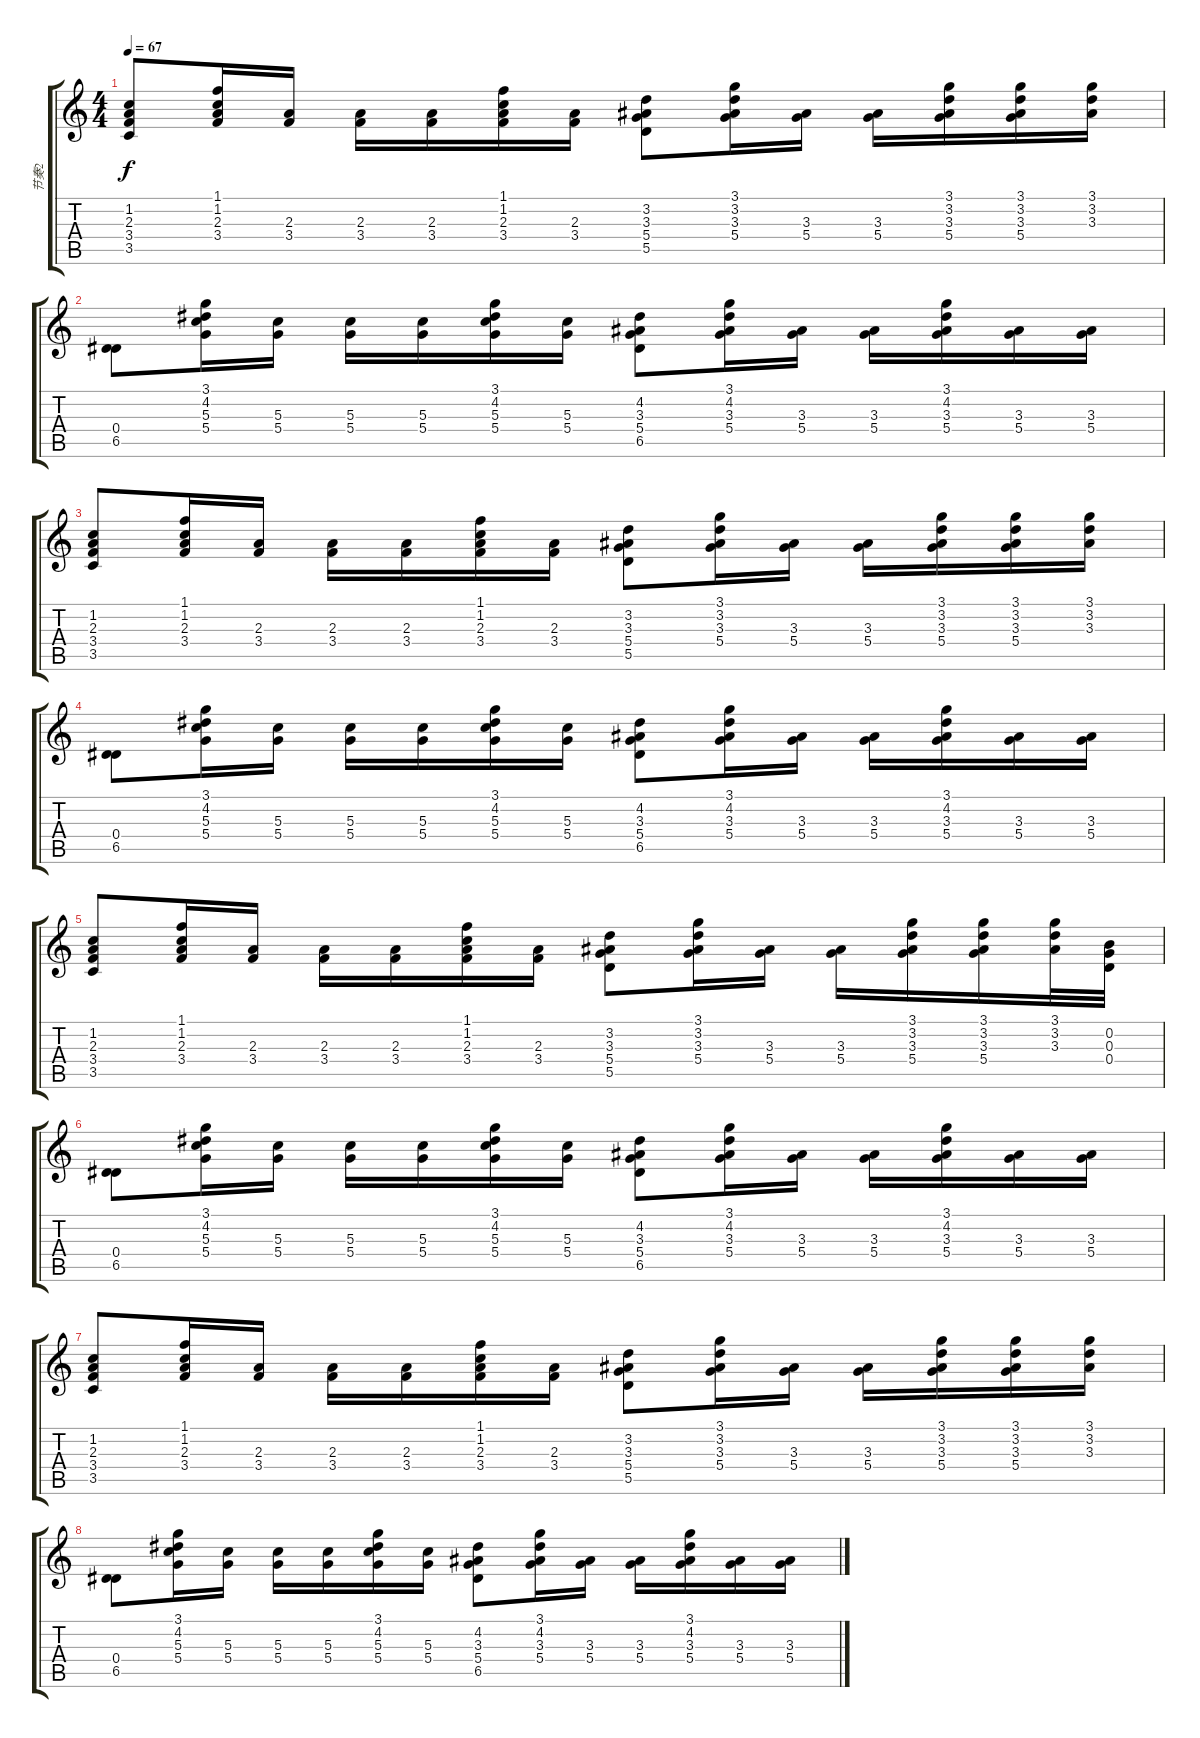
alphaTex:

\track ("节奏2" "节奏2") {instrument acousticguitarsteel}
\staff {score tabs}
\tuning (E4 B3 G3 D3 A2 E2) {hide}
\ts (4 4)
\tempo 67
\clef g2
\ks c
(1.2 2.3 3.4 3.5).8{dy f} (1.1 1.2 2.3 3.4).16 (2.3 3.4).16 (2.3 3.4).16 (2.3 3.4).16 (1.1 1.2 2.3 3.4).16 (2.3 3.4).16 (3.2 3.3 5.4 5.5).8 (3.1 3.2 3.3 5.4).16 (3.3 5.4).16 (3.3 5.4).16 (3.1 3.2 3.3 5.4).16 (3.1 3.2 3.3 5.4).16 (3.1 3.2 3.3).16 |
(0.4 6.5).8 (3.1 4.2 5.3 5.4).16 (5.3 5.4).16 (5.3 5.4).16 (5.3 5.4).16 (3.1 4.2 5.3 5.4).16 (5.3 5.4).16 (4.2 3.3 5.4 6.5).8 (3.1 4.2 3.3 5.4).16 (3.3 5.4).16 (3.3 5.4).16 (3.1 4.2 3.3 5.4).16 (3.3 5.4).16 (3.3 5.4).16 |
(1.2 2.3 3.4 3.5).8 (1.1 1.2 2.3 3.4).16 (2.3 3.4).16 (2.3 3.4).16 (2.3 3.4).16 (1.1 1.2 2.3 3.4).16 (2.3 3.4).16 (3.2 3.3 5.4 5.5).8 (3.1 3.2 3.3 5.4).16 (3.3 5.4).16 (3.3 5.4).16 (3.1 3.2 3.3 5.4).16 (3.1 3.2 3.3 5.4).16 (3.1 3.2 3.3).16 |
(0.4 6.5).8 (3.1 4.2 5.3 5.4).16 (5.3 5.4).16 (5.3 5.4).16 (5.3 5.4).16 (3.1 4.2 5.3 5.4).16 (5.3 5.4).16 (4.2 3.3 5.4 6.5).8 (3.1 4.2 3.3 5.4).16 (3.3 5.4).16 (3.3 5.4).16 (3.1 4.2 3.3 5.4).16 (3.3 5.4).16 (3.3 5.4).16 |
(1.2 2.3 3.4 3.5).8 (1.1 1.2 2.3 3.4).16 (2.3 3.4).16 (2.3 3.4).16 (2.3 3.4).16 (1.1 1.2 2.3 3.4).16 (2.3 3.4).16 (3.2 3.3 5.4 5.5).8 (3.1 3.2 3.3 5.4).16 (3.3 5.4).16 (3.3 5.4).16 (3.1 3.2 3.3 5.4).16 (3.1 3.2 3.3 5.4).16 (3.1 3.2 3.3).32 (0.2 0.3 0.4).32 |
(0.4 6.5).8 (3.1 4.2 5.3 5.4).16 (5.3 5.4).16 (5.3 5.4).16 (5.3 5.4).16 (3.1 4.2 5.3 5.4).16 (5.3 5.4).16 (4.2 3.3 5.4 6.5).8 (3.1 4.2 3.3 5.4).16 (3.3 5.4).16 (3.3 5.4).16 (3.1 4.2 3.3 5.4).16 (3.3 5.4).16 (3.3 5.4).16 |
(1.2 2.3 3.4 3.5).8 (1.1 1.2 2.3 3.4).16 (2.3 3.4).16 (2.3 3.4).16 (2.3 3.4).16 (1.1 1.2 2.3 3.4).16 (2.3 3.4).16 (3.2 3.3 5.4 5.5).8 (3.1 3.2 3.3 5.4).16 (3.3 5.4).16 (3.3 5.4).16 (3.1 3.2 3.3 5.4).16 (3.1 3.2 3.3 5.4).16 (3.1 3.2 3.3).16 |
(0.4 6.5).8 (3.1 4.2 5.3 5.4).16 (5.3 5.4).16 (5.3 5.4).16 (5.3 5.4).16 (3.1 4.2 5.3 5.4).16 (5.3 5.4).16 (4.2 3.3 5.4 6.5).8 (3.1 4.2 3.3 5.4).16 (3.3 5.4).16 (3.3 5.4).16 (3.1 4.2 3.3 5.4).16 (3.3 5.4).16 (3.3 5.4).16
